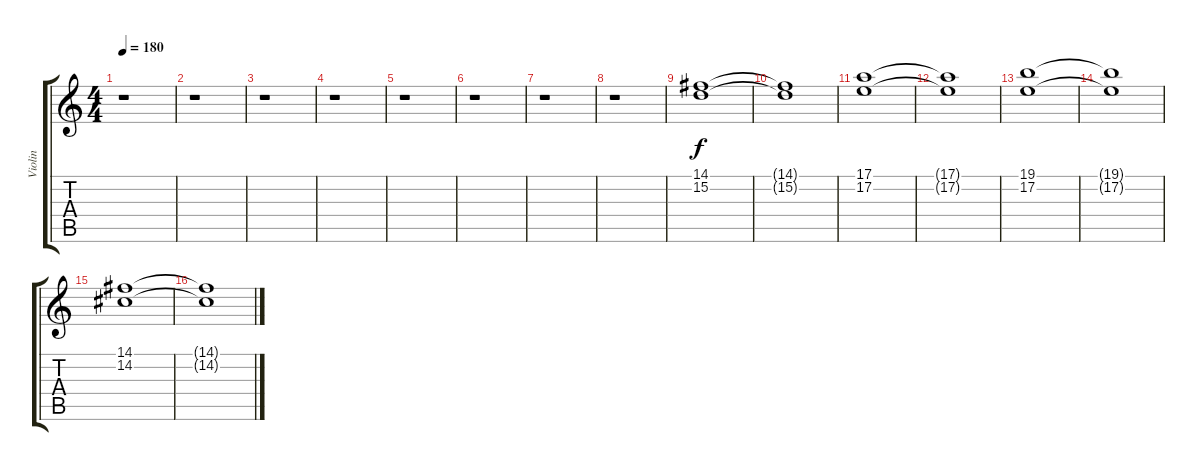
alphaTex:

\track ("Violin" "Violin") {instrument violin}
\staff {score tabs}
\tuning (E4 B3 G3 D3 A2 E2) {hide}
\ts (4 4)
\tempo 180
\clef g2
\ks c
r.1{dy f} |
r.1 |
r.1 |
r.1 |
r.1 |
r.1 |
r.1 |
r.1 |
(14.1 15.2).1 |
(14.1{t} 15.2{t}).1 |
(17.1 17.2).1 |
(17.1{t} 17.2{t}).1 |
(19.1 17.2).1 |
(19.1{t} 17.2{t}).1 |
(14.1 14.2).1 |
(14.1{t} 14.2{t}).1
